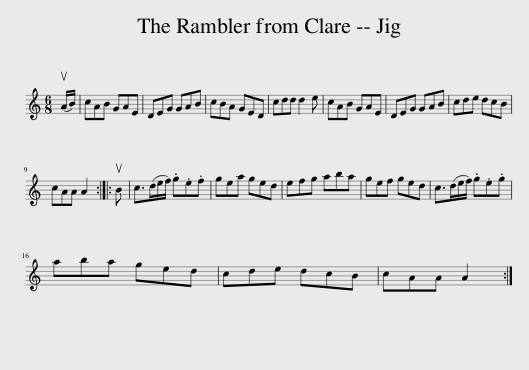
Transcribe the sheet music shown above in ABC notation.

X:1
L:1/8
M:6/8
I:linebreak $
K:C
V:1 treble
V:1
 (uA/B/) | cAB GAE | DEG GAB | cBA GED | cdd d2 e | %5
 cAB GAE | DEG GAB | cde dcB |$ cAA A2 :: uB | %10
 c>(de/f/) .g.e.f | gea ged | efg aba | gef ged | c>(de/f/) .g.e.g |$ %15
 aba ged | cde dcB | cAA A2 :| %18
